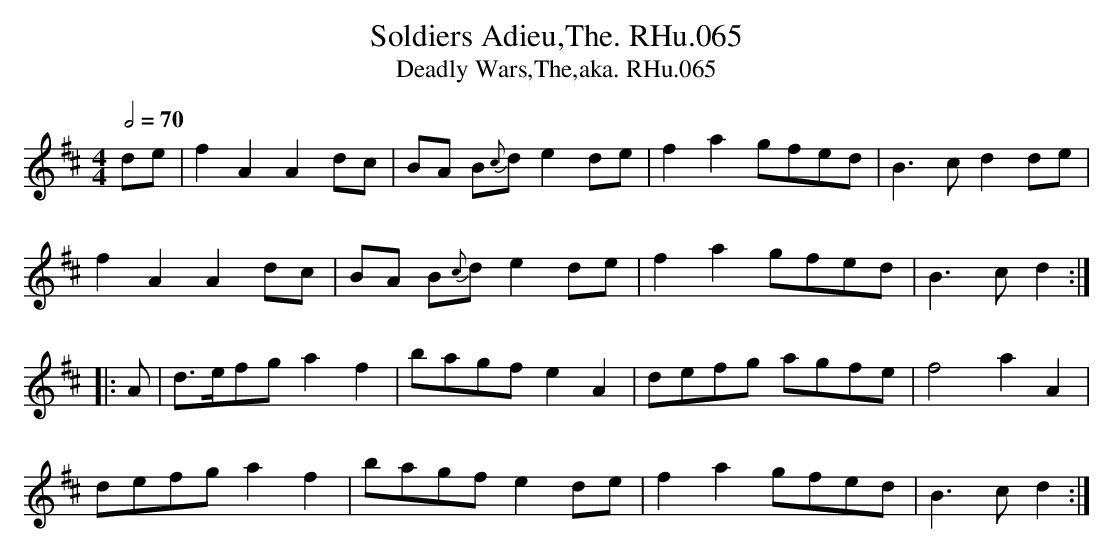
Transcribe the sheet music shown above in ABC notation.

X:1
T:Soldiers Adieu,The. RHu.065
T:Deadly Wars,The,aka. RHu.065
L:1/8
M:4/4
Q:1/2=70
K:D
de|f2A2A2dc|BA B{c}de2 de|f2 a2 gfed|B3cd2 de|!
f2A2A2dc|BA B{c}de2 de|f2 a2 gfed|B3cd2::!
A|d>efg a2f2|bagf e2A2|defg agfe|f4a2A2|!
defg a2f2|bagf e2 de|f2a2 gfed|B3cd2:|
